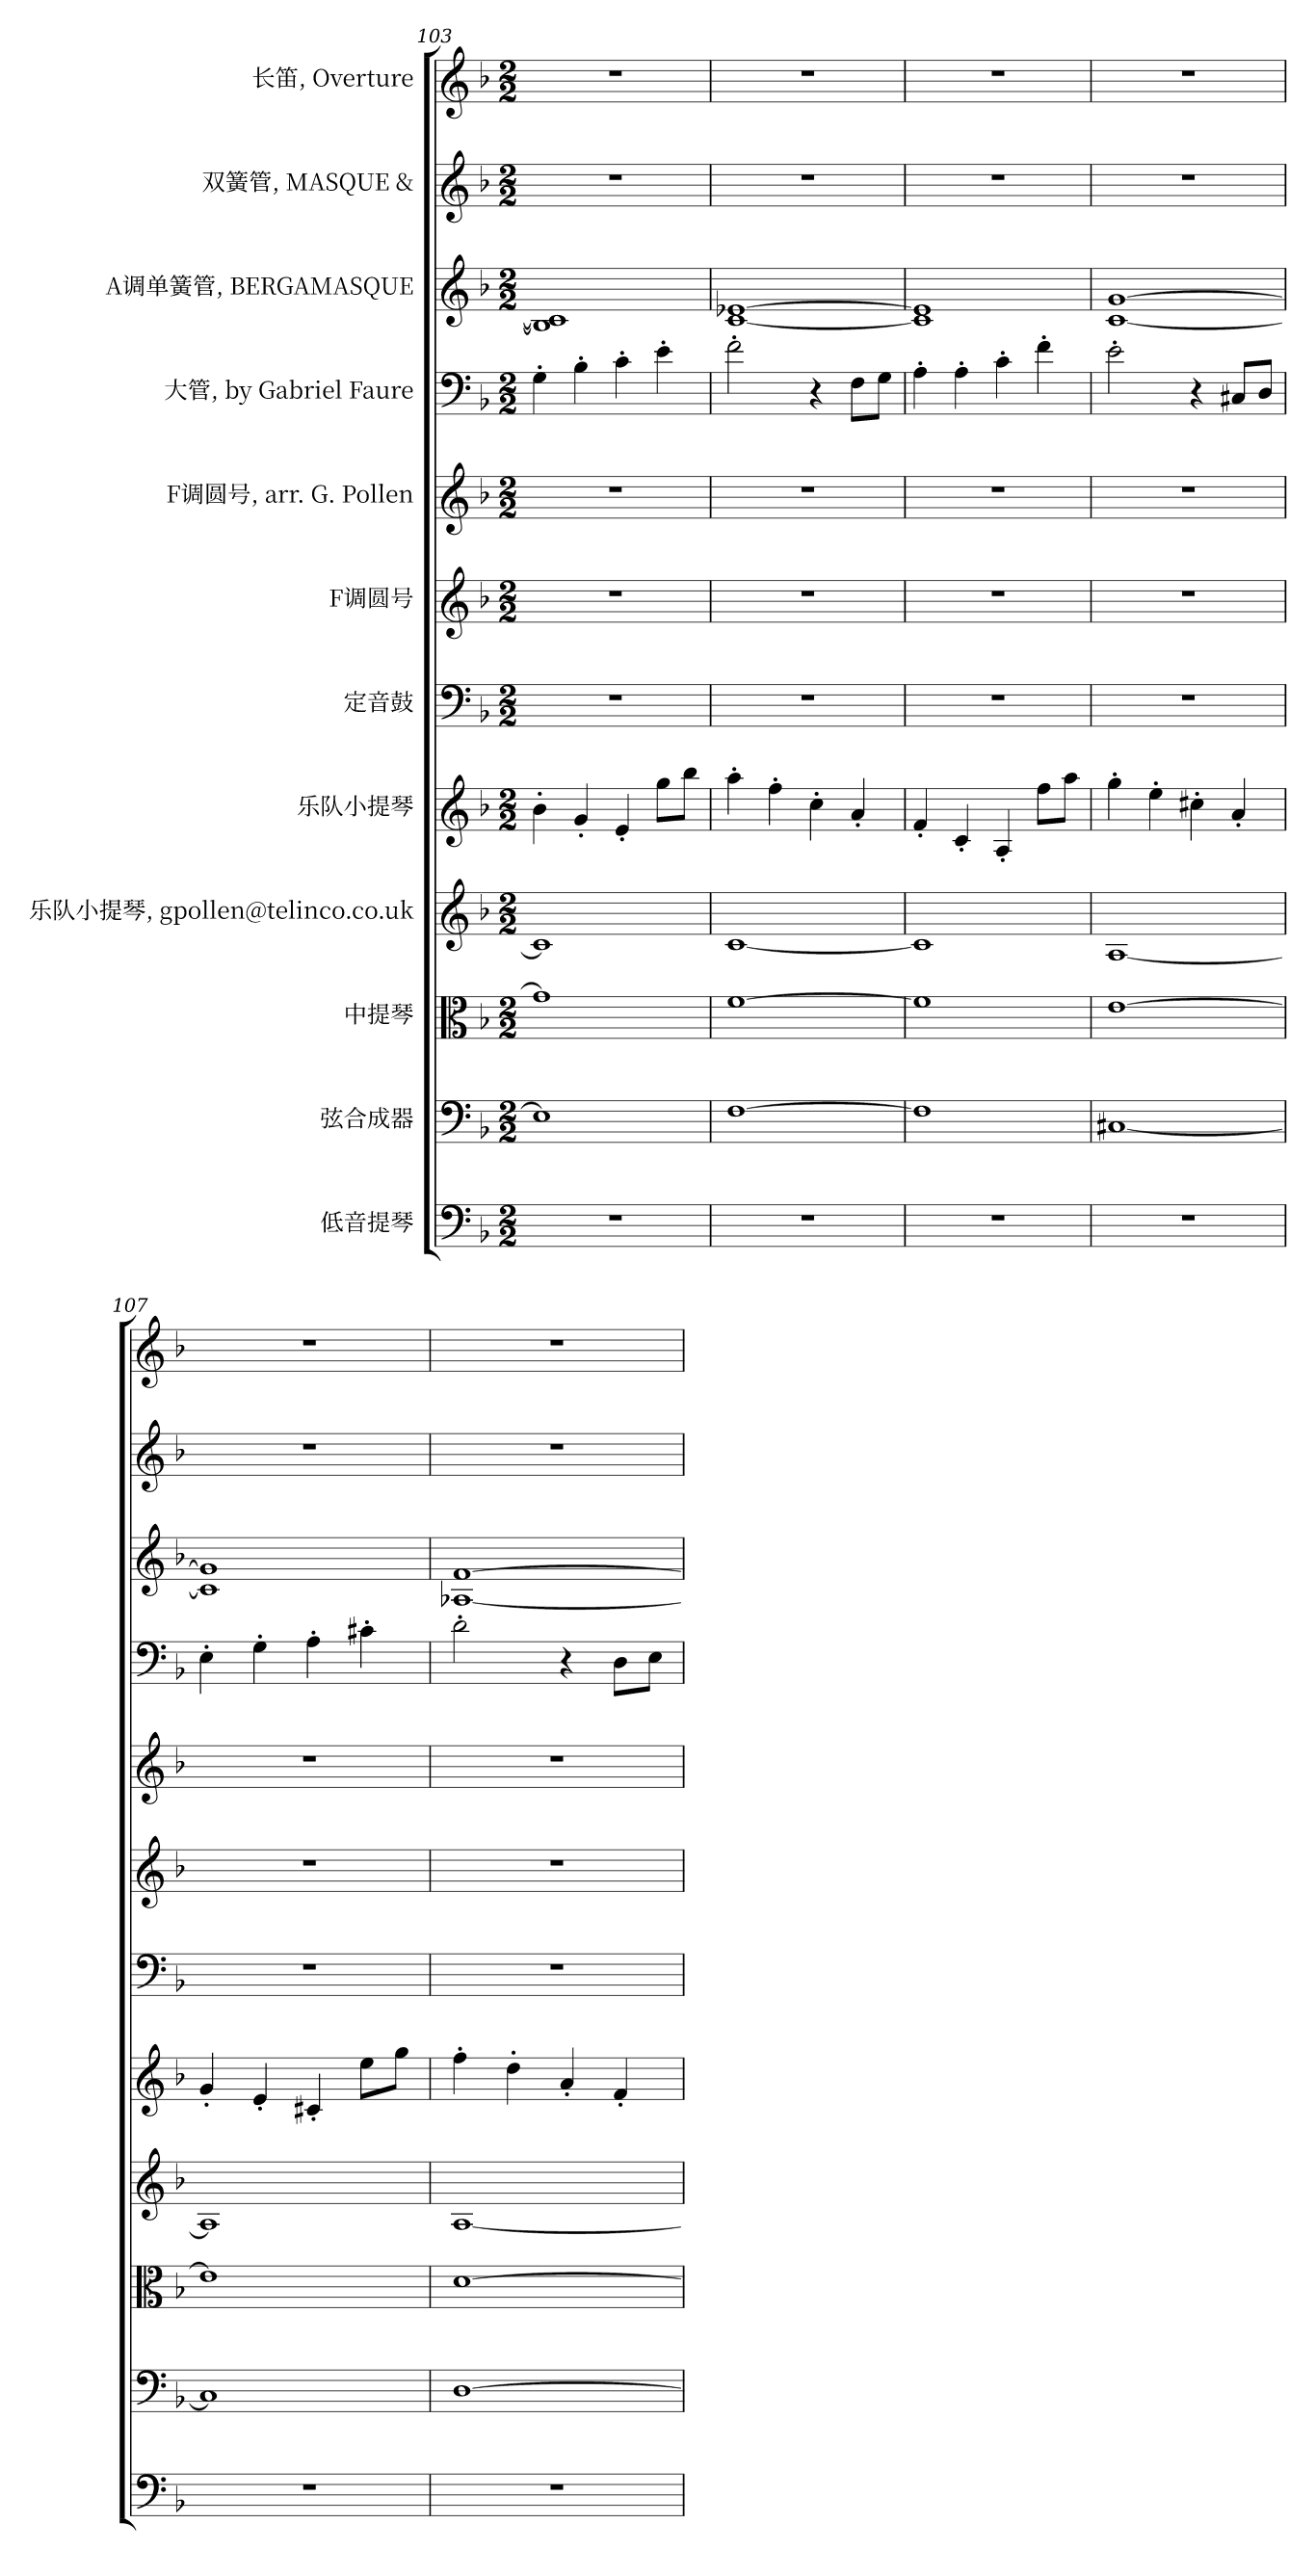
**kern	**kern	**kern	**kern	**kern	**kern	**kern	**kern	**kern	**kern	**kern	**kern
*part12	*part11	*part10	*part9	*part8	*part7	*part6	*part5	*part4	*part3	*part2	*part1
*staff12	*staff11	*staff10	*staff9	*staff8	*staff7	*staff6	*staff5	*staff4	*staff3	*staff2	*staff1
*I"低音提琴	*I"弦合成器	*I"中提琴	*I"乐队小提琴, gpollen@telinco.co.uk	*I"乐队小提琴	*I"定音鼓	*I"F调圆号	*I"F调圆号, arr. G. Pollen	*I"大管, by Gabriel Faure	*I"A调单簧管, BERGAMASQUE	*I"双簧管, MASQUE &amp;	*I"长笛, Overture
*clefF4	*clefF4	*clefC3	*clefG2	*clefG2	*clefF4	*clefG2	*clefG2	*clefF4	*clefG2	*clefG2	*clefG2
*ITrd7c12	*	*	*	*	*	*ITrd4c7	*ITrd4c7	*	*ITrd2c3	*	*
*k[b-]	*k[b-]	*k[b-]	*k[b-]	*k[b-]	*k[b-]	*k[b-e-]	*k[b-e-]	*k[b-]	*k[f#c#]	*k[b-]	*k[b-]
*M2/2	*M2/2	*M2/2	*M2/2	*M2/2	*M2/2	*M2/2	*M2/2	*M2/2	*M2/2	*M2/2	*M2/2
=103	=103	=103	=103	=103	=103	=103	=103	=103	=103	=103	=103
1r	1E]	1g]	1c]	4b-'\	1r	1r	1r	4G'\	1G] 1A#]	1r	1r
.	.	.	.	4g'/	.	.	.	4B-'\	.	.	.
.	.	.	.	4e'/	.	.	.	4c'\	.	.	.
.	.	.	.	8gg\L	.	.	.	4e'\	.	.	.
.	.	.	.	8bb-\J	.	.	.	.	.	.	.
=104	=104	=104	=104	=104	=104	=104	=104	=104	=104	=104	=104
1r	[1F	[1f	[1c	4aa'\	1r	1r	1r	2f'\	[1A [1cn	1r	1r
.	.	.	.	4ff'\	.	.	.	.	.	.	.
.	.	.	.	4cc'\	.	.	.	4r	.	.	.
.	.	.	.	4a'/	.	.	.	8F\L	.	.	.
.	.	.	.	.	.	.	.	8G\J	.	.	.
=105	=105	=105	=105	=105	=105	=105	=105	=105	=105	=105	=105
1r	1F]	1f]	1c]	4f'/	1r	1r	1r	4A'\	1A] 1c]	1r	1r
.	.	.	.	4c'/	.	.	.	4A'\	.	.	.
.	.	.	.	4A'/	.	.	.	4c'\	.	.	.
.	.	.	.	8ff\L	.	.	.	4f'\	.	.	.
.	.	.	.	8aa\J	.	.	.	.	.	.	.
!!LO:PB:g=z
=106	=106	=106	=106	=106	=106	=106	=106	=106	=106	=106	=106
1r	[1C#X	[1e	[1A	4gg'\	1r	1r	1r	2e'\	[1A [1e	1r	1r
.	.	.	.	4ee'\	.	.	.	.	.	.	.
.	.	.	.	4cc#X'\	.	.	.	4r	.	.	.
.	.	.	.	4a'/	.	.	.	8C#X/L	.	.	.
.	.	.	.	.	.	.	.	8D/J	.	.	.
=107	=107	=107	=107	=107	=107	=107	=107	=107	=107	=107	=107
1r	1C#]	1e]	1A]	4g'/	1r	1r	1r	4E'\	1A] 1e]	1r	1r
.	.	.	.	4e'/	.	.	.	4G'\	.	.	.
.	.	.	.	4c#X'/	.	.	.	4A'\	.	.	.
.	.	.	.	8ee\L	.	.	.	4c#X'\	.	.	.
.	.	.	.	8gg\J	.	.	.	.	.	.	.
=108	=108	=108	=108	=108	=108	=108	=108	=108	=108	=108	=108
1r	[1D	[1d	[1A	4ff'\	1r	1r	1r	2d'\	[1Fn [1d	1r	1r
.	.	.	.	4dd'\	.	.	.	.	.	.	.
.	.	.	.	4a'/	.	.	.	4r	.	.	.
.	.	.	.	4f'/	.	.	.	8D\L	.	.	.
.	.	.	.	.	.	.	.	8E\J	.	.	.
=	=	=	=	=	=	=	=	=	=	=	=
*-	*-	*-	*-	*-	*-	*-	*-	*-	*-	*-	*-
